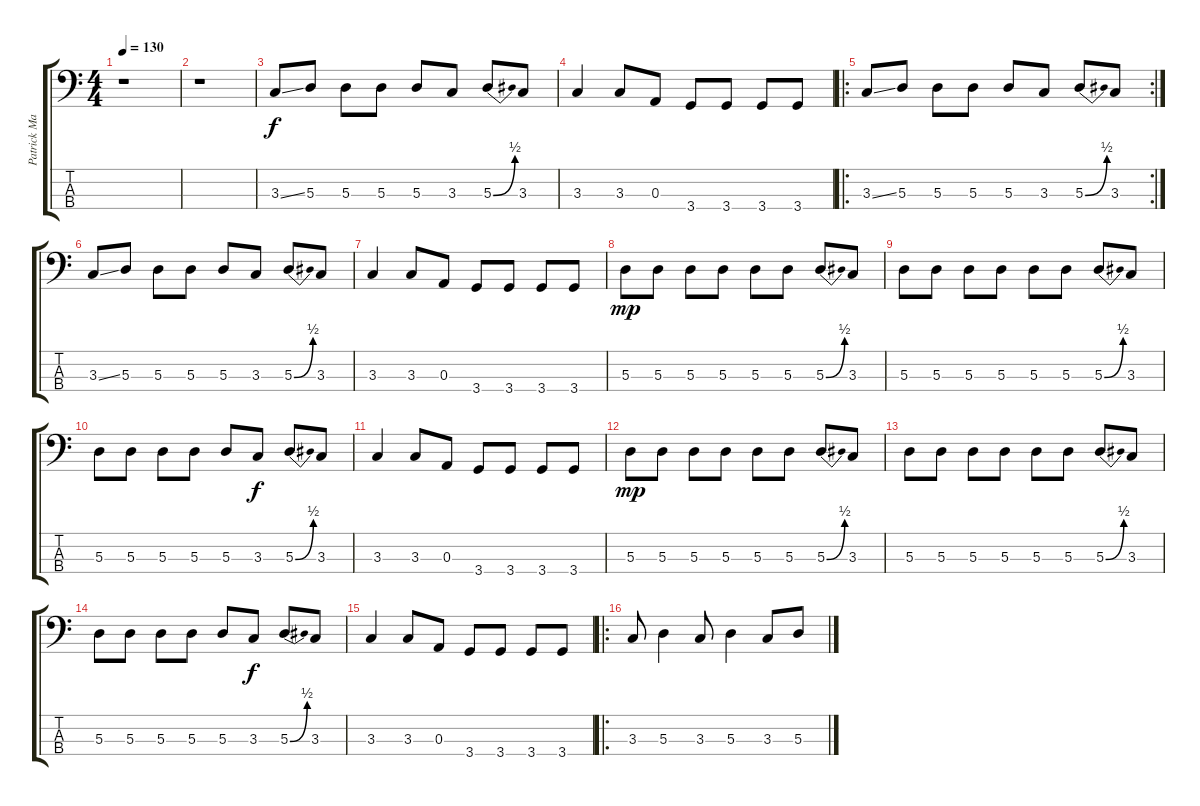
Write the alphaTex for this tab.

\track ("Patrick Mattews - Basse" "Patrick Ma") {instrument electricbassfinger}
\staff {score tabs}
\tuning (G2 D2 A1 E1) {hide}
\ts (4 4)
\tempo 130
\clef f4
\ks c
r.1{dy f instrument electricbassfinger} |
r.1 |
3.3{ss}.8 5.3.8 5.3.8 5.3.8 5.3.8 3.3.8 5.3{be (bend 0 0 60 2)}.8 3.3.8 |
3.3.4 3.3.8 0.3.8 3.4.8 3.4.8 3.4.8 3.4.8 |
\ro
\rc 2
3.3{ss}.8 5.3.8 5.3.8 5.3.8 5.3.8 3.3.8 5.3{be (bend 0 0 60 2)}.8 3.3.8 |
3.3{ss}.8 5.3.8 5.3.8 5.3.8 5.3.8 3.3.8 5.3{be (bend 0 0 60 2)}.8 3.3.8 |
3.3.4 3.3.8 0.3.8 3.4.8 3.4.8 3.4.8 3.4.8 |
5.3.8{dy mp} 5.3.8 5.3.8 5.3.8 5.3.8 5.3.8 5.3{be (bend 0 0 60 2)}.8 3.3.8 |
5.3.8 5.3.8 5.3.8 5.3.8 5.3.8 5.3.8 5.3{be (bend 0 0 60 2)}.8 3.3.8 |
5.3.8 5.3.8 5.3.8 5.3.8 5.3.8 3.3.8{dy f} 5.3{be (bend 0 0 60 2)}.8 3.3.8 |
3.3.4 3.3.8 0.3.8 3.4.8 3.4.8 3.4.8 3.4.8 |
5.3.8{dy mp} 5.3.8 5.3.8 5.3.8 5.3.8 5.3.8 5.3{be (bend 0 0 60 2)}.8 3.3.8 |
5.3.8 5.3.8 5.3.8 5.3.8 5.3.8 5.3.8 5.3{be (bend 0 0 60 2)}.8 3.3.8 |
5.3.8 5.3.8 5.3.8 5.3.8 5.3.8 3.3.8{dy f} 5.3{be (bend 0 0 60 2)}.8 3.3.8 |
3.3.4 3.3.8 0.3.8 3.4.8 3.4.8 3.4.8 3.4.8 |
\ro
3.3.8 5.3.4 3.3.8 5.3.4 3.3.8 5.3.8
